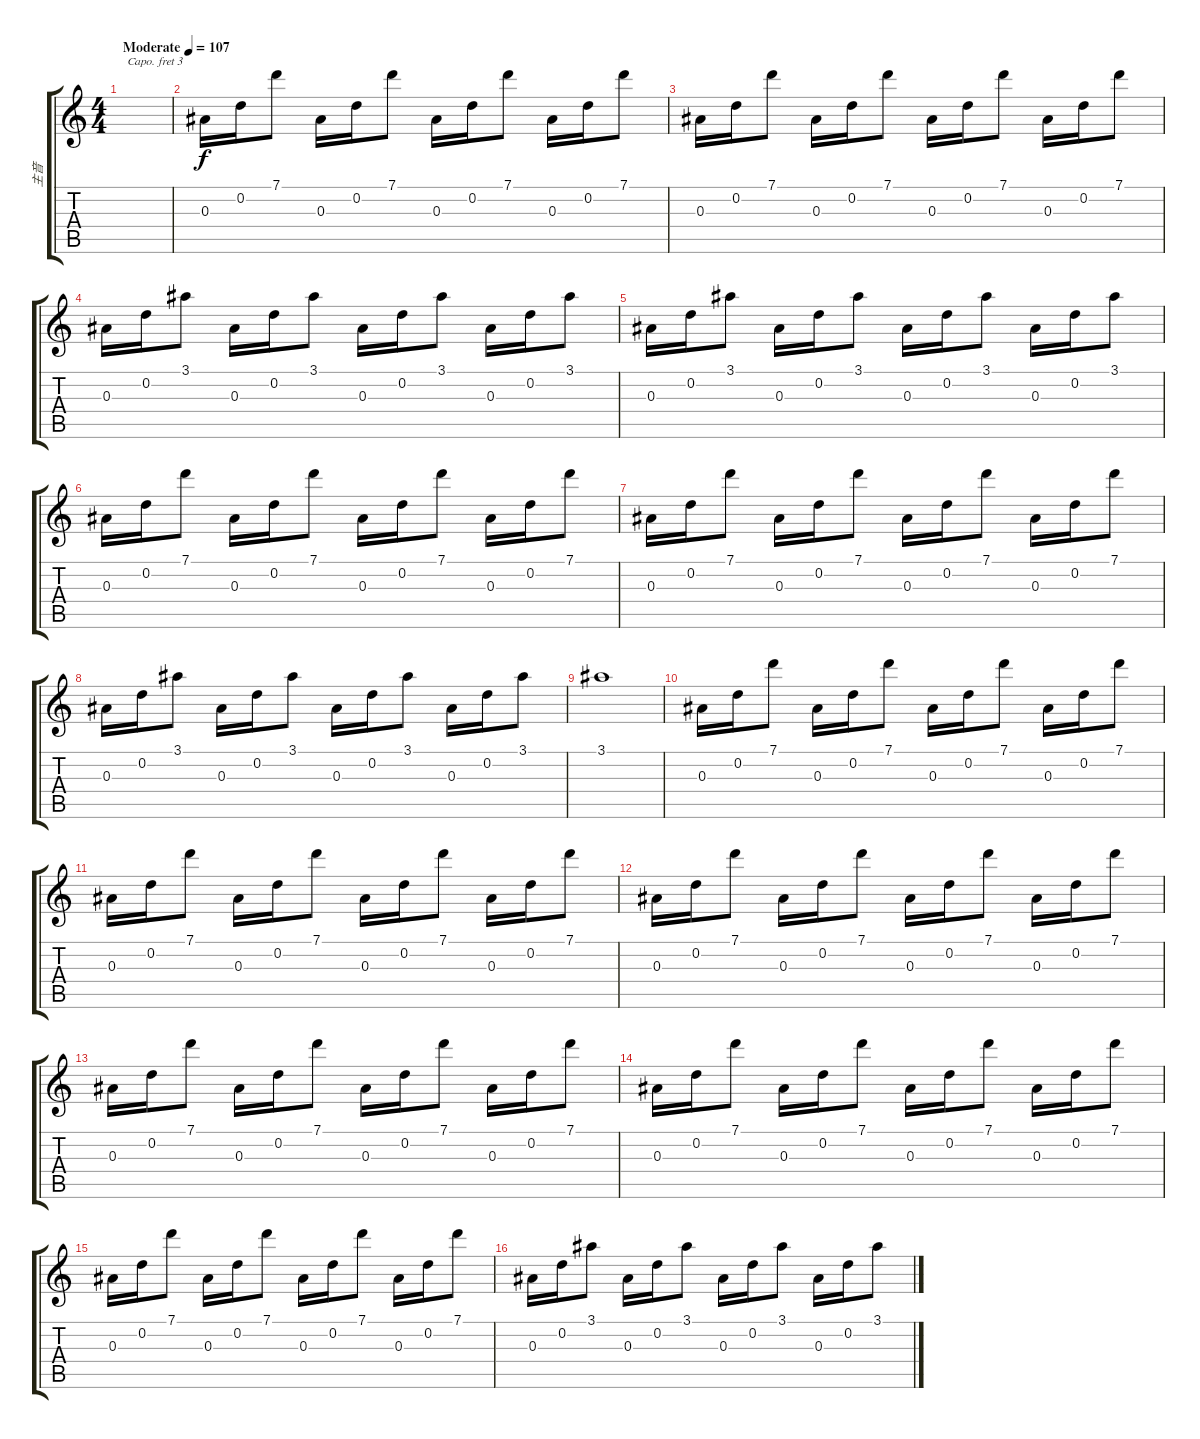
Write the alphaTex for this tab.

\track ("主音" "主音") {instrument electricguitarmuted}
\staff {score tabs}
\capo 3
\tuning (E4 B3 G3 D3 A2 E2) {hide}
\ts (4 4)
\tempo (107 "Moderate")
\clef g2
\ks c
|
0.3.16 0.2.16 7.1.8 0.3.16 0.2.16 7.1.8 0.3.16 0.2.16 7.1.8 0.3.16 0.2.16 7.1.8 |
0.3.16 0.2.16 7.1.8 0.3.16 0.2.16 7.1.8 0.3.16 0.2.16 7.1.8 0.3.16 0.2.16 7.1.8 |
0.3.16 0.2.16 3.1.8 0.3.16 0.2.16 3.1.8 0.3.16 0.2.16 3.1.8 0.3.16 0.2.16 3.1.8 |
0.3.16 0.2.16 3.1.8 0.3.16 0.2.16 3.1.8 0.3.16 0.2.16 3.1.8 0.3.16 0.2.16 3.1.8 |
0.3.16 0.2.16 7.1.8 0.3.16 0.2.16 7.1.8 0.3.16 0.2.16 7.1.8 0.3.16 0.2.16 7.1.8 |
0.3.16 0.2.16 7.1.8 0.3.16 0.2.16 7.1.8 0.3.16 0.2.16 7.1.8 0.3.16 0.2.16 7.1.8 |
0.3.16 0.2.16 3.1.8 0.3.16 0.2.16 3.1.8 0.3.16 0.2.16 3.1.8 0.3.16 0.2.16 3.1.8 |
3.1.1 |
0.3.16 0.2.16 7.1.8 0.3.16 0.2.16 7.1.8 0.3.16 0.2.16 7.1.8 0.3.16 0.2.16 7.1.8 |
0.3.16 0.2.16 7.1.8 0.3.16 0.2.16 7.1.8 0.3.16 0.2.16 7.1.8 0.3.16 0.2.16 7.1.8 |
0.3.16 0.2.16 7.1.8 0.3.16 0.2.16 7.1.8 0.3.16 0.2.16 7.1.8 0.3.16 0.2.16 7.1.8 |
0.3.16 0.2.16 7.1.8 0.3.16 0.2.16 7.1.8 0.3.16 0.2.16 7.1.8 0.3.16 0.2.16 7.1.8 |
0.3.16 0.2.16 7.1.8 0.3.16 0.2.16 7.1.8 0.3.16 0.2.16 7.1.8 0.3.16 0.2.16 7.1.8 |
0.3.16 0.2.16 7.1.8 0.3.16 0.2.16 7.1.8 0.3.16 0.2.16 7.1.8 0.3.16 0.2.16 7.1.8 |
0.3.16 0.2.16 3.1.8 0.3.16 0.2.16 3.1.8 0.3.16 0.2.16 3.1.8 0.3.16 0.2.16 3.1.8
